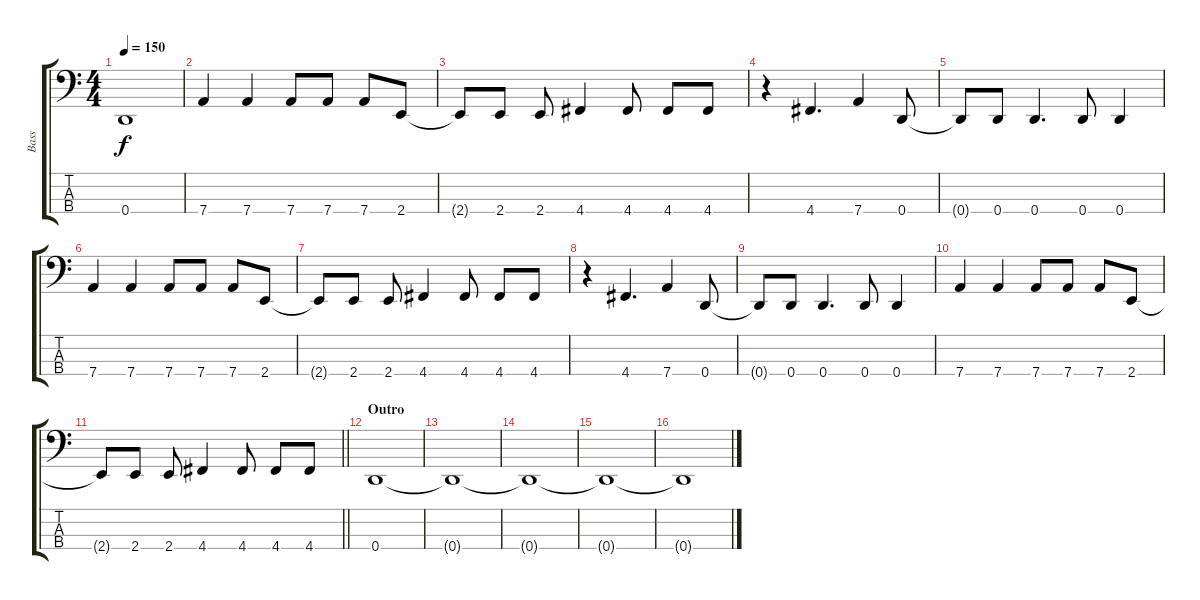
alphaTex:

\track ("Bass" "Bass") {instrument electricbasspick}
\staff {score tabs}
\tuning (G2 D2 A1 D1) {hide}
\ts (4 4)
\tempo 150
\clef f4
\ks c
0.4{t}.1{dy f} |
7.4.4 7.4.4 7.4.8 7.4.8 7.4.8 2.4.8 |
2.4{t}.8 2.4.8 2.4.8 4.4.4 4.4.8 4.4.8 4.4.8 |
r.4 4.4.4{d} 7.4.4 0.4.8 |
0.4{t}.8 0.4.8 0.4.4{d} 0.4.8 0.4.4 |
7.4.4 7.4.4 7.4.8 7.4.8 7.4.8 2.4.8 |
2.4{t}.8 2.4.8 2.4.8 4.4.4 4.4.8 4.4.8 4.4.8 |
r.4 4.4.4{d} 7.4.4 0.4.8 |
0.4{t}.8 0.4.8 0.4.4{d} 0.4.8 0.4.4 |
7.4.4 7.4.4 7.4.8 7.4.8 7.4.8 2.4.8 |
\barLineRight lightlight
2.4{t}.8 2.4.8 2.4.8 4.4.4 4.4.8 4.4.8 4.4.8 |
\section ("" "Outro")
0.4.1 |
0.4{t}.1 |
0.4{t}.1 |
0.4{t}.1 |
0.4{t}.1
